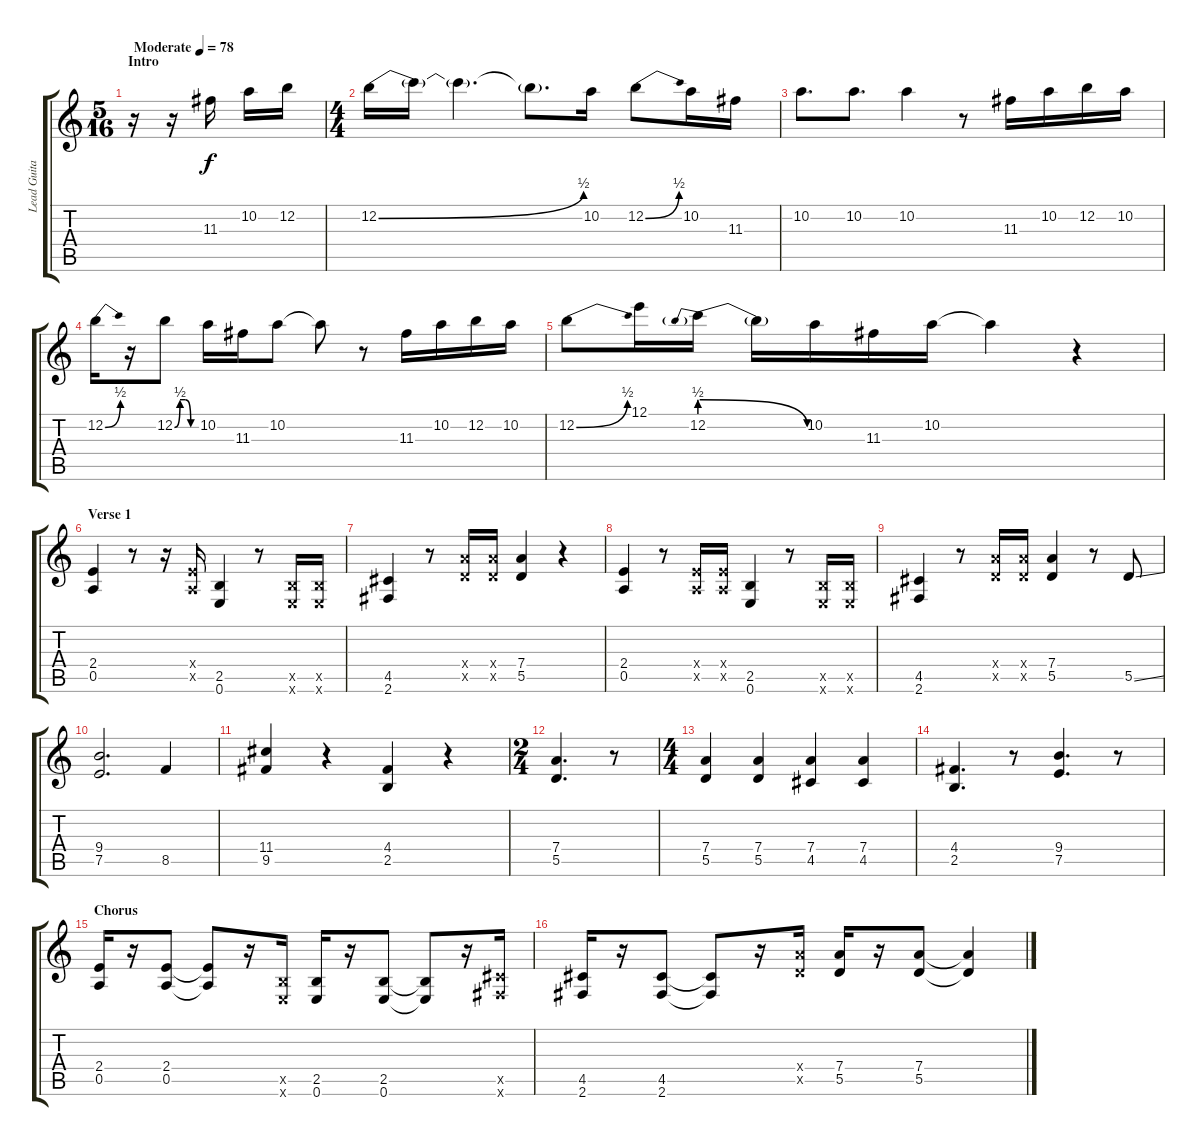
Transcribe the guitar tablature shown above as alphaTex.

\track ("Lead Guitar" "Lead Guita") {instrument distortionguitar}
\staff {score tabs}
\tuning (E4 B3 G3 D3 A2 E2) {hide}
\ts (5 16)
\section ("" "Intro")
\tempo (78 "Moderate")
\clef g2
\ks c
r.16{dy f instrument distortionguitar} r.16 11.3.16 10.2.16 12.2.16 |
\ts (4 4)
12.2{be (bend 0 0 60 2)}.16 12.2{t}.16 12.2{t}.4{d} 12.2{t}.8{d} 10.2.16 12.2{be (bend 0 0 60 2)}.8 10.2.16 11.3.16 |
10.2.8{d} 10.2.8{d} 10.2.4 r.8 11.3.16 10.2.16 12.2.16 10.2.16 |
12.2{be (bend 0 0 60 2)}.16 r.16 12.2{be (custom 0 0 15 2 30 2 45 0 60 0)}.8 10.2.16 11.3.16 10.2.8 10.2{t}.8 r.8 11.3.16 10.2.16 12.2.16 10.2.16 |
12.2{be (bend 0 0 60 2)}.8 12.1.16 12.2{be (prebendrelease 0 2 60 0)}.16 12.2{t}.16 10.2.16 11.3.16 10.2.16 10.2{t}.4 r.4 |
\section ("" "Verse 1")
(2.4 0.5).4 r.8 r.16 (2.4{x} 0.5{x}).16 (2.5 0.6).4 r.8 (2.5{x} 0.6{x}).16 (2.5{x} 0.6{x}).16 |
(4.5 2.6).4 r.8 (7.4{x} 5.5{x}).16 (7.4{x} 5.5{x}).16 (7.4 5.5).4 r.4 |
(2.4 0.5).4 r.8 (2.4{x} 0.5{x}).16 (2.4{x} 0.5{x}).16 (2.5 0.6).4 r.8 (2.5{x} 0.6{x}).16 (2.5{x} 0.6{x}).16 |
(4.5 2.6).4 r.8 (7.4{x} 5.5{x}).16 (7.4{x} 5.5{x}).16 (7.4 5.5).4 r.8 5.5{ss}.8 |
(9.4 7.5).2{d} 8.5.4 |
(11.4 9.5).4 r.4 (4.4 2.5).4 r.4 |
\ts (2 4)
(7.4 5.5).4{d} r.8 |
\ts (4 4)
(7.4 5.5).4 (7.4 5.5).4 (7.4 4.5).4 (7.4 4.5).4 |
(4.4 2.5).4{d} r.8 (9.4 7.5).4{d} r.8 |
\section ("" "Chorus")
(2.4 0.5).16 r.16 (2.4 0.5).8 (2.4{t} 0.5{t}).8 r.16 (2.5{x} 0.6{x}).16 (2.5 0.6).16 r.16 (2.5 0.6).8 (2.5{t} 0.6{t}).8 r.16 (4.5{x} 2.6{x}).16 |
(4.5 2.6).16 r.16 (4.5 2.6).8 (4.5{t} 2.6{t}).8 r.16 (7.4{x} 5.5{x}).16 (7.4 5.5).16 r.16 (7.4 5.5).8 (7.4{t} 5.5{t}).4
